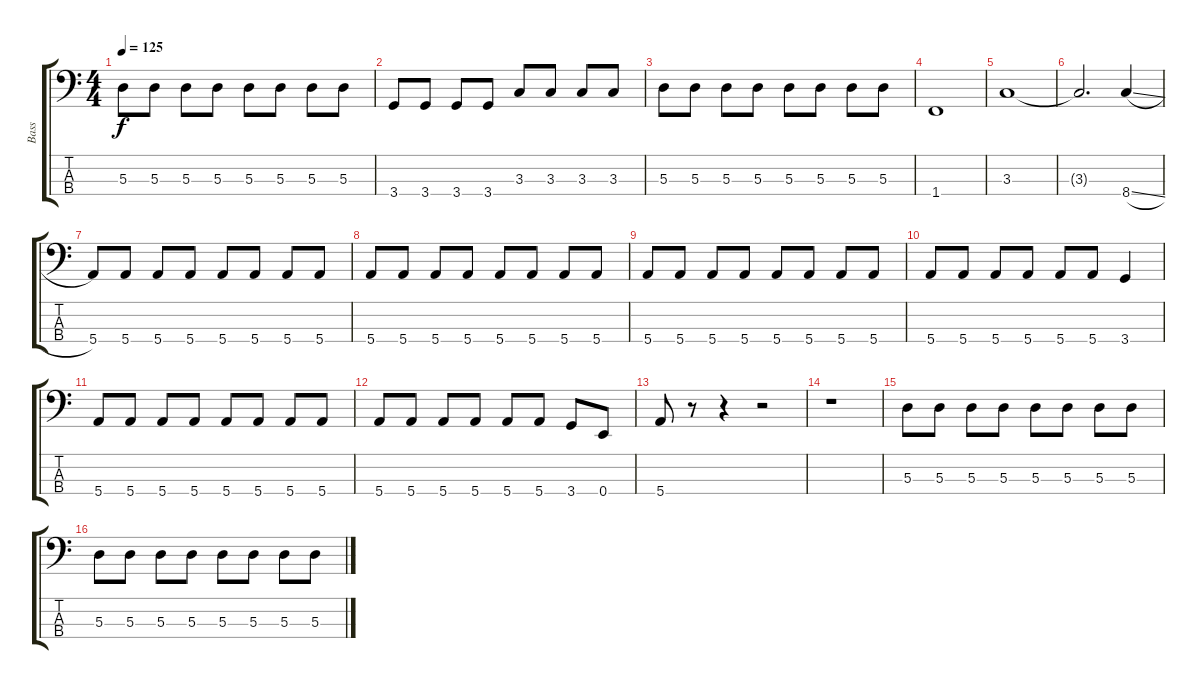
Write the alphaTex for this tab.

\track ("Bass" "Bass") {instrument electricbasspick}
\staff {score tabs}
\tuning (G2 D2 A1 E1) {hide}
\ts (4 4)
\tempo 125
\clef f4
\ks c
5.3.8{dy f} 5.3.8 5.3.8 5.3.8 5.3.8 5.3.8 5.3.8 5.3.8 |
3.4.8 3.4.8 3.4.8 3.4.8 3.3.8 3.3.8 3.3.8 3.3.8 |
5.3.8 5.3.8 5.3.8 5.3.8 5.3.8 5.3.8 5.3.8 5.3.8 |
1.4.1 |
3.3.1 |
3.3{t}.2{d} 8.4{sl}.4 |
5.4.8 5.4.8 5.4.8 5.4.8 5.4.8 5.4.8 5.4.8 5.4.8 |
5.4.8 5.4.8 5.4.8 5.4.8 5.4.8 5.4.8 5.4.8 5.4.8 |
5.4.8 5.4.8 5.4.8 5.4.8 5.4.8 5.4.8 5.4.8 5.4.8 |
5.4.8 5.4.8 5.4.8 5.4.8 5.4.8 5.4.8 3.4.4 |
5.4.8 5.4.8 5.4.8 5.4.8 5.4.8 5.4.8 5.4.8 5.4.8 |
5.4.8 5.4.8 5.4.8 5.4.8 5.4.8 5.4.8 3.4.8 0.4.8 |
5.4.8 r.8 r.4 r.2 |
r.1 |
5.3.8 5.3.8 5.3.8 5.3.8 5.3.8 5.3.8 5.3.8 5.3.8 |
5.3.8 5.3.8 5.3.8 5.3.8 5.3.8 5.3.8 5.3.8 5.3.8
